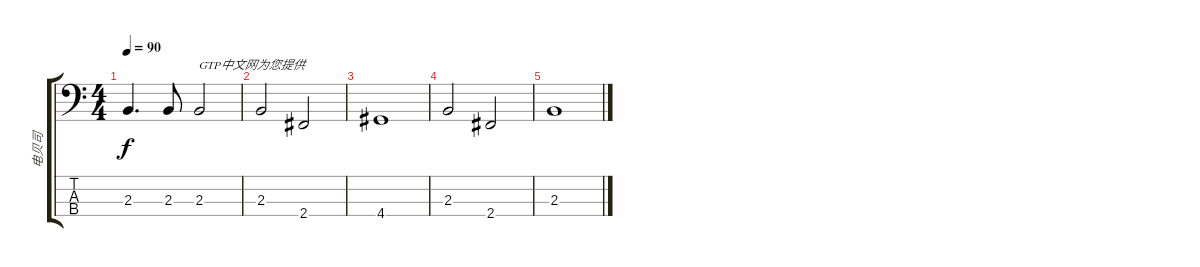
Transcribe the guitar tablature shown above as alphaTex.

\track ("电贝司" "电贝司") {instrument slapbass1}
\staff {score tabs}
\tuning (G2 D2 A1 E1) {hide}
\ts (4 4)
\tempo 90
\clef f4
\ks c
2.3.4{d dy f} 2.3.8 2.3.2{txt "GTP中文网为您提供"} |
2.3.2 2.4.2 |
4.4.1 |
2.3.2 2.4.2 |
2.3.1
